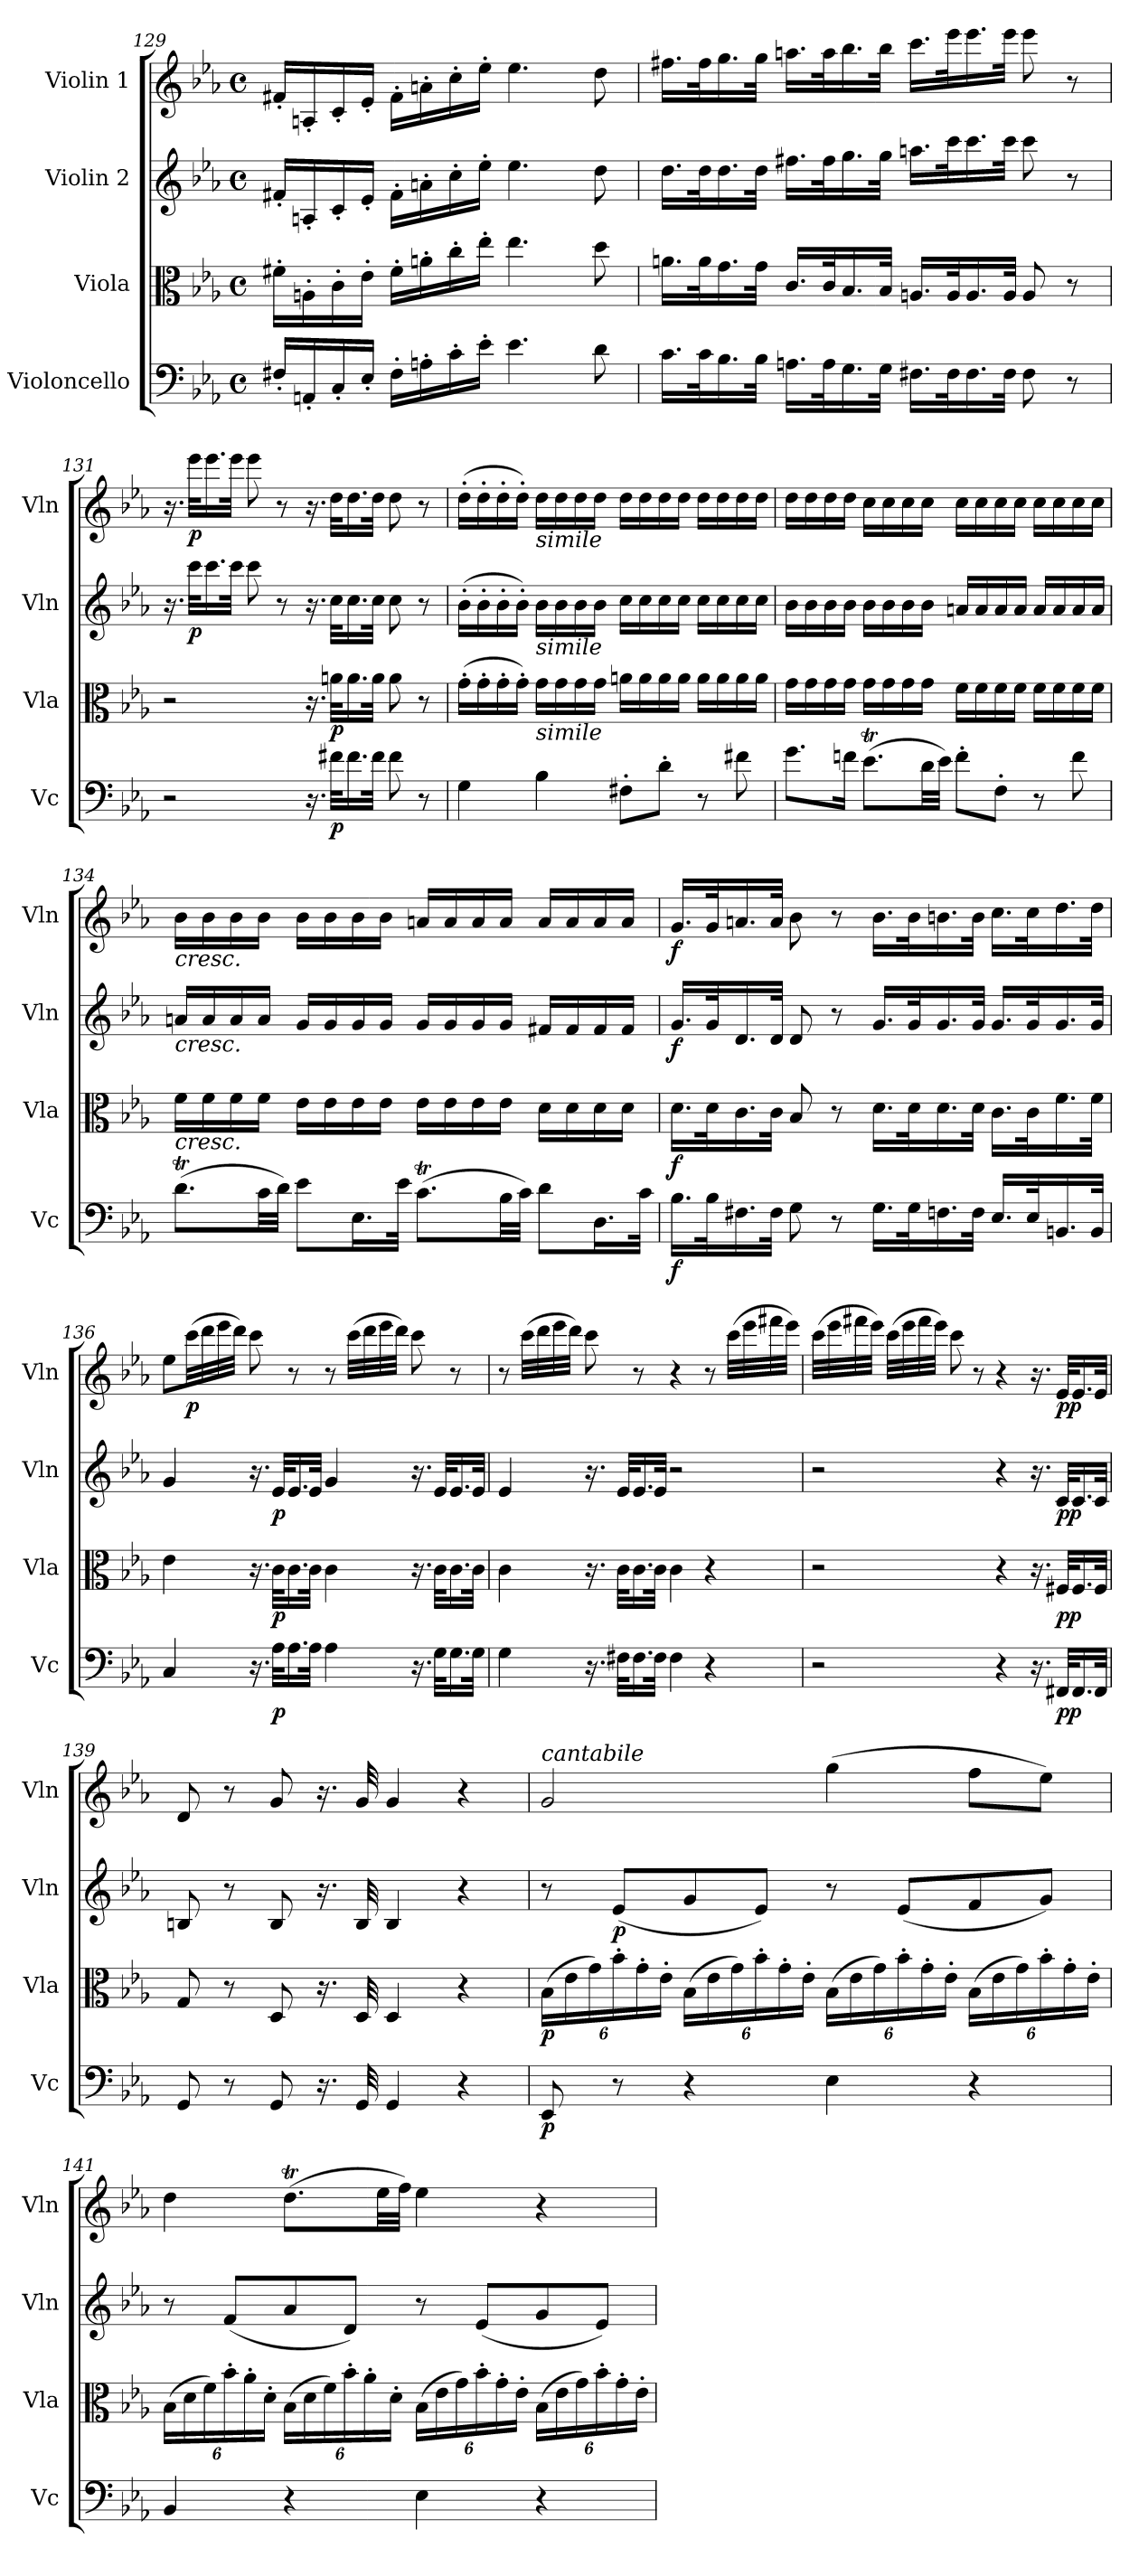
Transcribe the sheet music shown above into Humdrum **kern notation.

**kern	**dynam	**kern	**dynam	**kern	**dynam	**kern	**dynam
*part4	*part4	*part3	*part3	*part2	*part2	*part1	*part1
*staff4	*staff4	*staff3	*staff3	*staff2	*staff2	*staff1	*staff1
*I"Violoncello	*	*I"Viola	*	*I"Violin 2	*	*I"Violin 1	*
*I'Vc	*	*I'Vla	*	*I'Vln	*	*I'Vln	*
!!LO:LB:g=z
*clefF4	*	*clefC3	*	*clefG2	*	*clefG2	*
*k[b-e-a-]	*	*k[b-e-a-]	*	*k[b-e-a-]	*	*k[b-e-a-]	*
*M4/4	*	*M4/4	*	*M4/4	*	*M4/4	*
*met(c)	*	*met(c)	*	*met(c)	*	*met(c)	*
=129	=129	=129	=129	=129	=129	=129	=129
16F#X'/LL	.	16f#X'\LL	.	16f#X'/LL	.	16f#X'/LL	.
16AAn'/	.	16An'\	.	16An'/	.	16An'/	.
16C'/	.	16c'\	.	16c'/	.	16c'/	.
16E-'/JJ	.	16e-'\JJ	.	16e-'/JJ	.	16e-'/JJ	.
16F#'\LL	.	16f#'\LL	.	16f#'\LL	.	16f#'\LL	.
16An'\	.	16an'\	.	16an'\	.	16an'\	.
16c'\	.	16cc'\	.	16cc'\	.	16cc'\	.
16e-'\JJ	.	16ee-'\JJ	.	16ee-'\JJ	.	16ee-'\JJ	.
4.e-\	.	4.ee-\	.	4.ee-\	.	4.ee-\	.
8d\	.	8dd\	.	8dd\	.	8dd\	.
=130	=130	=130	=130	=130	=130	=130	=130
16.c\LL	.	16.an\LL	.	16.dd\LL	.	16.ff#X\LL	.
32c\K	.	32a\K	.	32dd\K	.	32ff#\K	.
16.B-\	.	16.g\	.	16.dd\	.	16.gg\	.
32B-\JJk	.	32g\JJk	.	32dd\JJk	.	32gg\JJk	.
16.An\LL	.	16.c/LL	.	16.ff#X\LL	.	16.aan\LL	.
32A\K	.	32c/K	.	32ff#\K	.	32aa\K	.
16.G\	.	16.B-/	.	16.gg\	.	16.bb-\	.
32G\JJk	.	32B-/JJk	.	32gg\JJk	.	32bb-\JJk	.
16.F#X\LL	.	16.An/LL	.	16.aan\LL	.	16.ccc\LL	.
32F#\K	.	32A/K	.	32ccc\K	.	32eee-\K	.
16.F#\	.	16.A/	.	16.ccc\	.	16.eee-\	.
32F#\JJk	.	32A/JJk	.	32ccc\JJk	.	32eee-\JJk	.
8F#\	.	8A/	.	8ccc\	.	8eee-\	.
8r	.	8r	.	8r	.	8r	.
=131	=131	=131	=131	=131	=131	=131	=131
2r	.	2r	.	16.r	.	16.r	.
!	!	!	!	!	!LO:DY:b	!	!LO:DY:b
.	.	.	.	32ccc\KLL	p	32eee-\KLL	p
.	.	.	.	16.ccc\	.	16.eee-\	.
.	.	.	.	32ccc\JJk	.	32eee-\JJk	.
.	.	.	.	8ccc\	.	8eee-\	.
.	.	.	.	8r	.	8r	.
16.r	.	16.r	.	16.r	.	16.r	.
!	!LO:DY:b	!	!LO:DY:b	!	!	!	!
32f#X\KLL	p	32an\KLL	p	32cc\KLL	.	32dd\KLL	.
16.f#\	.	16.a\	.	16.cc\	.	16.dd\	.
32f#\JJk	.	32a\JJk	.	32cc\JJk	.	32dd\JJk	.
8f#\	.	8a\	.	8cc\	.	8dd\	.
8r	.	8r	.	8r	.	8r	.
!!LO:PB:g=z
=132	=132	=132	=132	=132	=132	=132	=132
4G\	.	(>16g'\LL	.	(>16b-'\LL	.	(>16dd'\LL	.
.	.	16g'\	.	16b-'\	.	16dd'\	.
.	.	16g'\	.	16b-'\	.	16dd'\	.
.	.	16g'\JJ)	.	16b-'\JJ)	.	16dd'\JJ)	.
!	!	!	!	!	!	!LO:TX:b:i:t=simile	!
!	!	!	!	!LO:TX:b:i:t=simile	!	!	!
!	!	!LO:TX:b:i:t=simile	!	!	!	!	!
4B-\	.	16g\LL	.	16b-\LL	.	16dd\LL	.
.	.	16g\	.	16b-\	.	16dd\	.
.	.	16g\	.	16b-\	.	16dd\	.
.	.	16g\JJ	.	16b-\JJ	.	16dd\JJ	.
8F#X'\L	.	16an\LL	.	16cc\LL	.	16dd\LL	.
.	.	16a\	.	16cc\	.	16dd\	.
8d'\J	.	16a\	.	16cc\	.	16dd\	.
.	.	16a\JJ	.	16cc\JJ	.	16dd\JJ	.
8r	.	16a\LL	.	16cc\LL	.	16dd\LL	.
.	.	16a\	.	16cc\	.	16dd\	.
8f#X\	.	16a\	.	16cc\	.	16dd\	.
.	.	16a\JJ	.	16cc\JJ	.	16dd\JJ	.
=133	=133	=133	=133	=133	=133	=133	=133
8.g\L	.	16g\LL	.	16b-\LL	.	16dd\LL	.
.	.	16g\	.	16b-\	.	16dd\	.
.	.	16g\	.	16b-\	.	16dd\	.
16fn\Jk	.	16g\JJ	.	16b-\JJ	.	16dd\JJ	.
(>8.e-T\L	.	16g\LL	.	16b-\LL	.	16cc\LL	.
.	.	16g\	.	16b-\	.	16cc\	.
.	.	16g\	.	16b-\	.	16cc\	.
32d\LL	.	16g\JJ	.	16b-\JJ	.	16cc\JJ	.
32e-\JJJ)	.	.	.	.	.	.	.
8f'\L	.	16f\LL	.	16an/LL	.	16cc\LL	.
.	.	16f\	.	16a/	.	16cc\	.
8F'\J	.	16f\	.	16a/	.	16cc\	.
.	.	16f\JJ	.	16a/JJ	.	16cc\JJ	.
8r	.	16f\LL	.	16a/LL	.	16cc\LL	.
.	.	16f\	.	16a/	.	16cc\	.
8f\	.	16f\	.	16a/	.	16cc\	.
.	.	16f\JJ	.	16a/JJ	.	16cc\JJ	.
=134	=134	=134	=134	=134	=134	=134	=134
!	!	!	!	!	!	!LO:TX:b:i:t=cresc.	!
!	!	!	!	!LO:TX:b:i:t=cresc.	!	!	!
!	!	!LO:TX:b:i:t=cresc.	!	!	!	!	!
(>8.dt\L	.	16f\LL	.	16an/LL	.	16b-\LL	.
.	.	16f\	.	16a/	.	16b-\	.
.	.	16f\	.	16a/	.	16b-\	.
32c\LL	.	16f\JJ	.	16a/JJ	.	16b-\JJ	.
32d\JJJ)	.	.	.	.	.	.	.
8e-\L	.	16e-\LL	.	16g/LL	.	16b-\LL	.
.	.	16e-\	.	16g/	.	16b-\	.
16.E-\L	.	16e-\	.	16g/	.	16b-\	.
.	.	16e-\JJ	.	16g/JJ	.	16b-\JJ	.
32e-\JJk	.	.	.	.	.	.	.
(>8.cT\L	.	16e-\LL	.	16g/LL	.	16an/LL	.
.	.	16e-\	.	16g/	.	16a/	.
.	.	16e-\	.	16g/	.	16a/	.
32B-\LL	.	16e-\JJ	.	16g/JJ	.	16a/JJ	.
32c\JJJ)	.	.	.	.	.	.	.
8d\L	.	16d\LL	.	16f#X/LL	.	16a/LL	.
.	.	16d\	.	16f#/	.	16a/	.
16.D\L	.	16d\	.	16f#/	.	16a/	.
.	.	16d\JJ	.	16f#/JJ	.	16a/JJ	.
32c\JJk	.	.	.	.	.	.	.
!!LO:LB:g=z
=135	=135	=135	=135	=135	=135	=135	=135
!	!LO:DY:b	!	!LO:DY:b	!	!LO:DY:b	!	!LO:DY:b
16.B-\LL	f	16.d\LL	f	16.g/LL	f	16.g/LL	f
32B-\K	.	32d\K	.	32g/K	.	32g/K	.
16.F#X\	.	16.c\	.	16.d/	.	16.an/	.
32F#\JJk	.	32c\JJk	.	32d/JJk	.	32a/JJk	.
8G\	.	8B-/	.	8d/	.	8b-\	.
8r	.	8r	.	8r	.	8r	.
16.G\LL	.	16.d\LL	.	16.g/LL	.	16.b-\LL	.
32G\K	.	32d\K	.	32g/K	.	32b-\K	.
16.Fn\	.	16.d\	.	16.g/	.	16.bn\	.
32F\JJk	.	32d\JJk	.	32g/JJk	.	32b\JJk	.
16.E-/LL	.	16.c\LL	.	16.g/LL	.	16.cc\LL	.
32E-/K	.	32c\K	.	32g/K	.	32cc\K	.
16.BBn/	.	16.f\	.	16.g/	.	16.dd\	.
32BB/JJk	.	32f\JJk	.	32g/JJk	.	32dd\JJk	.
=136	=136	=136	=136	=136	=136	=136	=136
4C/	.	4e-\	.	4g/	.	8ee-\L	.
!	!	!	!	!	!	!	!LO:DY:b
.	.	.	.	.	.	(>32ccc\LL	p
.	.	.	.	.	.	32ddd\	.
.	.	.	.	.	.	32eee-\	.
.	.	.	.	.	.	32ddd\JJJ)	.
16.r	.	16.r	.	16.r	.	8ccc\	.
!	!LO:DY:b	!	!LO:DY:b	!	!LO:DY:b	!	!
32A-\KLL	p	32c\KLL	p	32e-/KLL	p	.	.
16.A-\	.	16.c\	.	16.e-/	.	8r	.
32A-\JJk	.	32c\JJk	.	32e-/JJk	.	.	.
4A-\	.	4c\	.	4g/	.	8r	.
.	.	.	.	.	.	(>32ccc\LLL	.
.	.	.	.	.	.	32ddd\	.
.	.	.	.	.	.	32eee-\	.
.	.	.	.	.	.	32ddd\JJJ)	.
16.r	.	16.r	.	16.r	.	8ccc\	.
32G\KLL	.	32c\KLL	.	32e-/KLL	.	.	.
16.G\	.	16.c\	.	16.e-/	.	8r	.
32G\JJk	.	32c\JJk	.	32e-/JJk	.	.	.
=137	=137	=137	=137	=137	=137	=137	=137
4G\	.	4c\	.	4e-/	.	8r	.
.	.	.	.	.	.	(>32ccc\LLL	.
.	.	.	.	.	.	32ddd\	.
.	.	.	.	.	.	32eee-\	.
.	.	.	.	.	.	32ddd\JJJ)	.
16.r	.	16.r	.	16.r	.	8ccc\	.
32F#X\KLL	.	32c\KLL	.	32e-/KLL	.	.	.
16.F#\	.	16.c\	.	16.e-/	.	8r	.
32F#\JJk	.	32c\JJk	.	32e-/JJk	.	.	.
4F#\	.	4c\	.	2r	.	4r	.
4r	.	4r	.	.	.	8r	.
.	.	.	.	.	.	(>32ccc\LLL	.
.	.	.	.	.	.	32eee-\	.
.	.	.	.	.	.	32fff#X\	.
.	.	.	.	.	.	32eee-\JJJ)	.
!!LO:LB:g=z
=138	=138	=138	=138	=138	=138	=138	=138
2r	.	2r	.	2r	.	(>32ccc\LLL	.
.	.	.	.	.	.	32eee-\	.
.	.	.	.	.	.	32fff#X\	.
.	.	.	.	.	.	32eee-\JJJ)	.
.	.	.	.	.	.	(>32ccc\LLL	.
.	.	.	.	.	.	32eee-\	.
.	.	.	.	.	.	32fff#\	.
.	.	.	.	.	.	32eee-\JJJ)	.
.	.	.	.	.	.	8ccc\	.
.	.	.	.	.	.	8r	.
4r	.	4r	.	4r	.	4r	.
16.r	.	16.r	.	16.r	.	16.r	.
!	!LO:DY:b	!	!LO:DY:b	!	!LO:DY:b	!	!LO:DY:b
32FF#X/KLL	pp	32F#X/KLL	pp	32c/KLL	pp	32e-/KLL	pp
16.FF#/	.	16.F#/	.	16.c/	.	16.e-/	.
32FF#/JJk	.	32F#/JJk	.	32c/JJk	.	32e-/JJk	.
=139	=139	=139	=139	=139	=139	=139	=139
8GG/	.	8G/	.	8Bn/	.	8d/	.
8r	.	8r	.	8r	.	8r	.
8GG/	.	8D/	.	8B/	.	8g/	.
16.r	.	16.r	.	16.r	.	16.r	.
32GG/	.	32D/	.	32B/	.	32g/	.
4GG/	.	4D/	.	4B/	.	4g/	.
4r	.	4r	.	4r	.	4r	.
=140	=140	=140	=140	=140	=140	=140	=140
*	*	*Xbrackettup	*	*	*	*	*
!	!	!	!	!	!	!LO:TX:a:i:t=cantabile	!
!	!LO:DY:b	!	!LO:DY:b	!	!	!	!
8EE-/	p	(>24B-\LL	p	8r	.	2g/	.
.	.	24e-\	.	.	.	.	.
.	.	24g\)	.	.	.	.	.
!	!	!	!	!	!LO:DY:b	!	!
8r	.	24b-'\	.	(<8e-/L	p	.	.
.	.	24g'\	.	.	.	.	.
.	.	24e-'\JJ	.	.	.	.	.
4r	.	(>24B-\LL	.	8g/	.	.	.
.	.	24e-\	.	.	.	.	.
.	.	24g\)	.	.	.	.	.
.	.	24b-'\	.	8e-/J)	.	.	.
.	.	24g'\	.	.	.	.	.
.	.	24e-'\JJ	.	.	.	.	.
4E-\	.	(>24B-\LL	.	8r	.	(>4gg\	.
.	.	24e-\	.	.	.	.	.
.	.	24g\)	.	.	.	.	.
.	.	24b-'\	.	(<8e-/L	.	.	.
.	.	24g'\	.	.	.	.	.
.	.	24e-'\JJ	.	.	.	.	.
4r	.	(>24B-\LL	.	8f/	.	8ff\L	.
.	.	24e-\	.	.	.	.	.
.	.	24g\)	.	.	.	.	.
.	.	24b-'\	.	8g/J)	.	8ee-\J)	.
.	.	24g'\	.	.	.	.	.
.	.	24e-'\JJ	.	.	.	.	.
!!LO:LB:g=z
=141	=141	=141	=141	=141	=141	=141	=141
4BB-/	.	(>24B-\LL	.	8r	.	4dd\	.
.	.	24d\	.	.	.	.	.
.	.	24f\)	.	.	.	.	.
.	.	24b-'\	.	(<8f/L	.	.	.
.	.	24a-'\	.	.	.	.	.
.	.	24d'\JJ	.	.	.	.	.
4r	.	(>24B-\LL	.	8a-/	.	(>8.ddt\L	.
.	.	24d\	.	.	.	.	.
.	.	24f\)	.	.	.	.	.
.	.	24b-'\	.	8d/J)	.	.	.
.	.	24a-'\	.	.	.	.	.
.	.	.	.	.	.	32ee-\LL	.
.	.	24d'\JJ	.	.	.	.	.
.	.	.	.	.	.	32ff\JJJ)	.
4E-\	.	(>24B-\LL	.	8r	.	4ee-\	.
.	.	24e-\	.	.	.	.	.
.	.	24g\)	.	.	.	.	.
.	.	24b-'\	.	(<8e-/L	.	.	.
.	.	24g'\	.	.	.	.	.
.	.	24e-'\JJ	.	.	.	.	.
4r	.	(>24B-\LL	.	8g/	.	4r	.
.	.	24e-\	.	.	.	.	.
.	.	24g\)	.	.	.	.	.
.	.	24b-'\	.	8e-/J)	.	.	.
.	.	24g'\	.	.	.	.	.
.	.	24e-'\JJ	.	.	.	.	.
=	=	=	=	=	=	=	=
*-	*-	*-	*-	*-	*-	*-	*-
